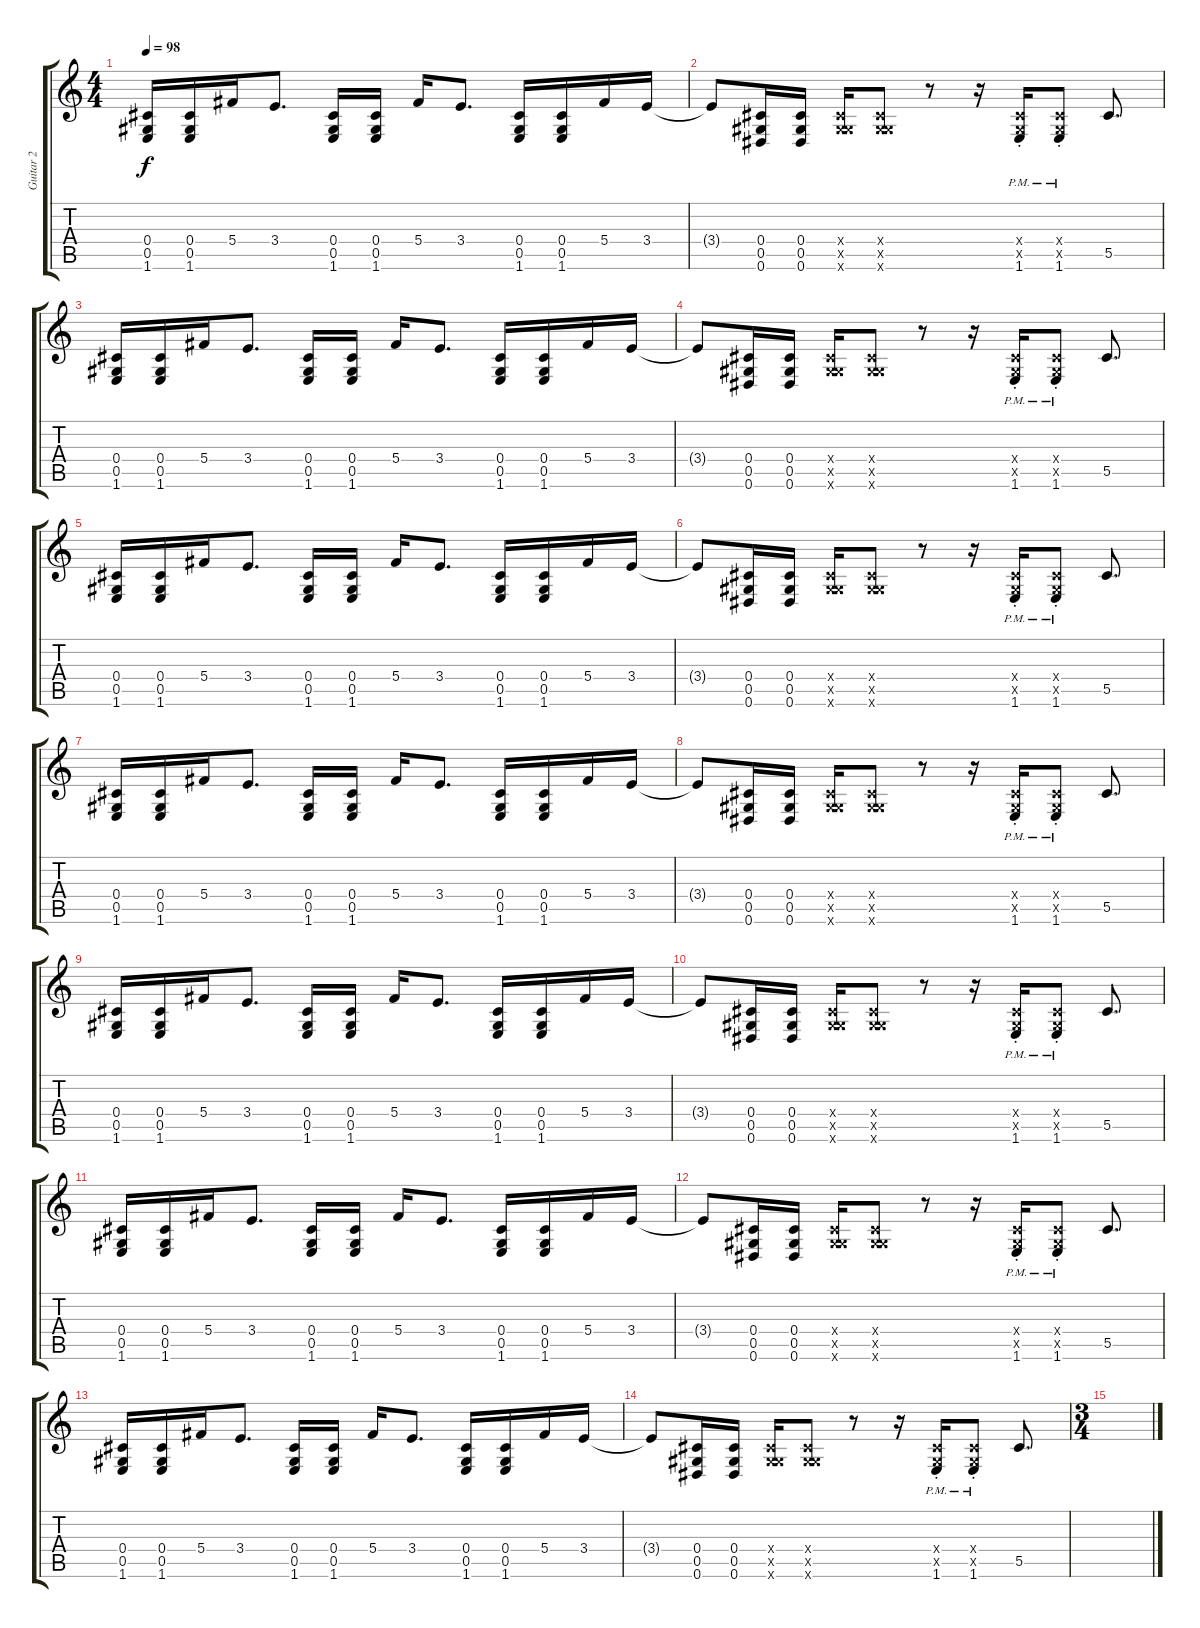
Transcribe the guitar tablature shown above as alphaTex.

\track ("Guitar 2" "Guitar 2") {instrument overdrivenguitar}
\staff {score tabs}
\tuning (Eb4 Bb3 Gb3 Db3 Ab2 Eb2) {hide}
\ts (4 4)
\tempo 98
\clef g2
\ks c
(0.4 0.5 1.6).16{dy f} (0.4 0.5 1.6).16 5.4.16 3.4.8{d} (0.4 0.5 1.6).16 (0.4 0.5 1.6).16 5.4.16 3.4.8{d} (0.4 0.5 1.6).16 (0.4 0.5 1.6).16 5.4.16 3.4.16 |
3.4{t}.8 (0.4 0.5 0.6).16 (0.4 0.5 0.6).16 (0.4{x} 0.5{x} 5.6{x}).16 (0.4{x} 0.5{x} 5.6{x}).8 r.8 r.16 (0.4{x} 0.5{x} 1.6{pm st}).16 (0.4{x} 0.5{x} 1.6{pm st}).8 5.5.8{d} |
(0.4 0.5 1.6).16 (0.4 0.5 1.6).16 5.4.16 3.4.8{d} (0.4 0.5 1.6).16 (0.4 0.5 1.6).16 5.4.16 3.4.8{d} (0.4 0.5 1.6).16 (0.4 0.5 1.6).16 5.4.16 3.4.16 |
3.4{t}.8 (0.4 0.5 0.6).16 (0.4 0.5 0.6).16 (0.4{x} 0.5{x} 5.6{x}).16 (0.4{x} 0.5{x} 5.6{x}).8 r.8 r.16 (0.4{x} 0.5{x} 1.6{pm st}).16 (0.4{x} 0.5{x} 1.6{pm st}).8 5.5.8{d} |
(0.4 0.5 1.6).16 (0.4 0.5 1.6).16 5.4.16 3.4.8{d} (0.4 0.5 1.6).16 (0.4 0.5 1.6).16 5.4.16 3.4.8{d} (0.4 0.5 1.6).16 (0.4 0.5 1.6).16 5.4.16 3.4.16 |
3.4{t}.8 (0.4 0.5 0.6).16 (0.4 0.5 0.6).16 (0.4{x} 0.5{x} 5.6{x}).16 (0.4{x} 0.5{x} 5.6{x}).8 r.8 r.16 (0.4{x} 0.5{x} 1.6{pm st}).16 (0.4{x} 0.5{x} 1.6{pm st}).8 5.5.8{d} |
(0.4 0.5 1.6).16 (0.4 0.5 1.6).16 5.4.16 3.4.8{d} (0.4 0.5 1.6).16 (0.4 0.5 1.6).16 5.4.16 3.4.8{d} (0.4 0.5 1.6).16 (0.4 0.5 1.6).16 5.4.16 3.4.16 |
3.4{t}.8 (0.4 0.5 0.6).16 (0.4 0.5 0.6).16 (0.4{x} 0.5{x} 5.6{x}).16 (0.4{x} 0.5{x} 5.6{x}).8 r.8 r.16 (0.4{x} 0.5{x} 1.6{pm st}).16 (0.4{x} 0.5{x} 1.6{pm st}).8 5.5.8{d} |
(0.4 0.5 1.6).16 (0.4 0.5 1.6).16 5.4.16 3.4.8{d} (0.4 0.5 1.6).16 (0.4 0.5 1.6).16 5.4.16 3.4.8{d} (0.4 0.5 1.6).16 (0.4 0.5 1.6).16 5.4.16 3.4.16 |
3.4{t}.8 (0.4 0.5 0.6).16 (0.4 0.5 0.6).16 (0.4{x} 0.5{x} 5.6{x}).16 (0.4{x} 0.5{x} 5.6{x}).8 r.8 r.16 (0.4{x} 0.5{x} 1.6{pm st}).16 (0.4{x} 0.5{x} 1.6{pm st}).8 5.5.8{d} |
(0.4 0.5 1.6).16 (0.4 0.5 1.6).16 5.4.16 3.4.8{d} (0.4 0.5 1.6).16 (0.4 0.5 1.6).16 5.4.16 3.4.8{d} (0.4 0.5 1.6).16 (0.4 0.5 1.6).16 5.4.16 3.4.16 |
3.4{t}.8 (0.4 0.5 0.6).16 (0.4 0.5 0.6).16 (0.4{x} 0.5{x} 5.6{x}).16 (0.4{x} 0.5{x} 5.6{x}).8 r.8 r.16 (0.4{x} 0.5{x} 1.6{pm st}).16 (0.4{x} 0.5{x} 1.6{pm st}).8 5.5.8{d} |
(0.4 0.5 1.6).16 (0.4 0.5 1.6).16 5.4.16 3.4.8{d} (0.4 0.5 1.6).16 (0.4 0.5 1.6).16 5.4.16 3.4.8{d} (0.4 0.5 1.6).16 (0.4 0.5 1.6).16 5.4.16 3.4.16 |
3.4{t}.8 (0.4 0.5 0.6).16 (0.4 0.5 0.6).16 (0.4{x} 0.5{x} 5.6{x}).16 (0.4{x} 0.5{x} 5.6{x}).8 r.8 r.16 (0.4{x} 0.5{x} 1.6{pm st}).16 (0.4{x} 0.5{x} 1.6{pm st}).8 5.5.8{d} |
\ts (3 4)
